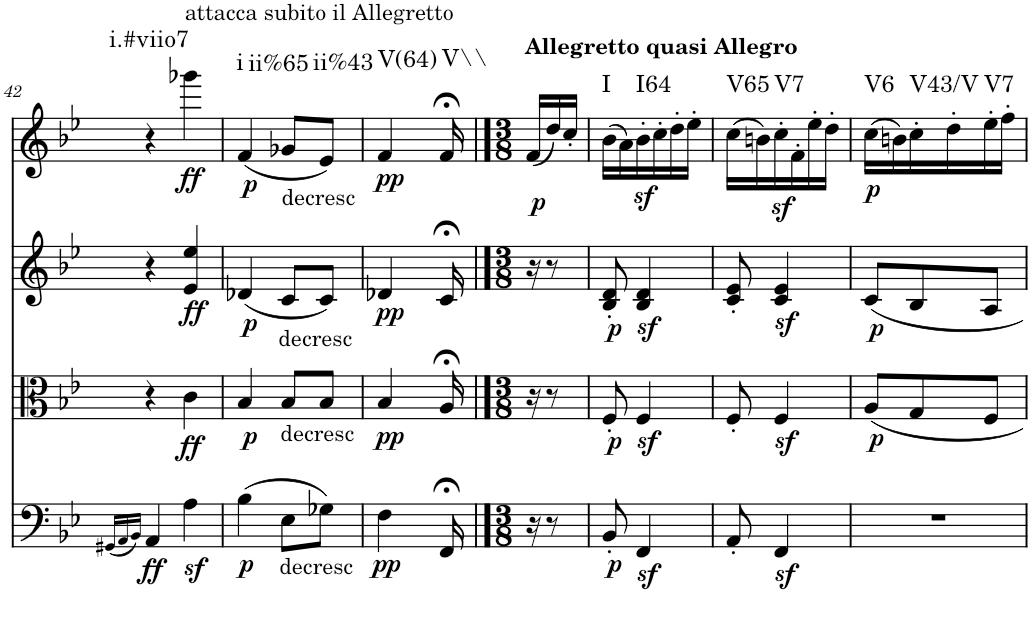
**kern	**dynam	**kern	**dynam	**kern	**dynam	**kern	**dynam	**harte
*part4	*part4	*part3	*part3	*part2	*part2	*part1	*part1	*part1
*staff4	*staff4	*staff3	*staff3	*staff2	*staff2	*staff1	*staff1	*
*I"Violoncello	*	*I"Viola	*	*I"Violin II	*	*I"Violin I	*	*
*I'Vc	*	*I'Vla	*	*I'Vln	*	*I'Vln	*	*
!!LO:PB:g=z
*clefF4	*	*clefC3	*	*clefG2	*	*clefG2	*	*
*k[b-e-]	*	*k[b-e-]	*	*k[b-e-]	*	*k[b-e-]	*	*
*M2/4	*	*M2/4	*	*M2/4	*	*M2/4	*	*
=42	=42	=42	=42	=42	=42	=42	=42	=42
(16qGG#X/LL	.	.	.	.	.	.	.	.
16qAA/	.	.	.	.	.	.	.	.
16qBB-/JJ)	.	.	.	.	.	.	.	.
!	!LO:DY:b	!	!	!	!	!	!	!LO:H:kt=i.#viio7
4AA/	ff	4r	.	4r	.	4r	.	N
!	!	!	!	!	!	!LO:TX:a:t=attacca subito il Allegretto	!	!
!	!	!	!LO:DY:b	!	!LO:DY:b	!	!LO:DY:b	!
4Az<\	.	4c\	ff	4e-/ 4ee-/	ff	4ggg-X\	ff	.
=43	=43	=43	=43	=43	=43	=43	=43	=43
!	!LO:DY:b	!	!LO:DY:b	!	!LO:DY:b	!	!LO:DY:b	!LO:H:kt=i
(4B-\	p	4B-/	p	(4d-X/	p	(4f/	p	N
!	!	!	!	!	!	!LO:TX:b:t=decresc	!	!
!	!	!LO:TX:a:t=decresc	!	!	!	!	!	!
!	!	!LO:TX:b:t=decresc	!	!	!	!	!	!
!LO:TX:b:t=decresc	!	!	!	!	!	!	!	!LO:H:kt=ii%65
8E-\L	.	8B-/L	.	8c/L	.	8g-X/L	.	N
!	!	!	!	!	!	!	!	!LO:H:kt=ii%43
8G-X\J)	.	8B-/J	.	8c/J)	.	8e-/J)	.	N
=44	=44	=44	=44	=44	=44	=44	=44	=44
!	!LO:DY:b	!	!LO:DY:b	!	!LO:DY:b	!	!LO:DY:b	!LO:H:kt=V(64)
4F\	pp	4B-/	pp	4d-X/	pp	4f/	pp	N
!	!	!	!	!	!	!	!	!LO:H:kt=V\\
16FF;</	.	16A;</	.	16c;</	.	16f;</	.	N
==45	==45	==45	==45	==45	==45	==45	==45	==45
*M3/8	*	*M3/8	*	*M3/8	*	*M3/8	*	*
!	!	!	!	!	!	!LO:TX:a:B:t=Allegretto quasi Allegro	!	!
!	!	!	!	!	!	!	!LO:DY:b	!
16r	.	16r	.	16r	.	(16f/LL	p	.
8r	.	8r	.	8r	.	16dd/)	.	.
.	.	.	.	.	.	16cc'/JJ	.	.
=46	=46	=46	=46	=46	=46	=46	=46	=46
!	!LO:DY:b	!	!LO:DY:b	!	!	!	!	!
!	!	!	!LO:DY:n=1:a	!	!	!	!	!LO:H:kt=I
8BB-'/	p	8F'/	p p	8B-/' 8d/'	.	(16b-\LL	.	N
.	.	.	.	.	.	16a\)	.	.
!	!	!	!	!	!	!	!LO:DY:b	!LO:H:kt=I64
4FFz</	.	4Fz</	.	4B-/z< 4d/z<	.	16b-'\	sf	N
.	.	.	.	.	.	16cc'\	.	.
.	.	.	.	.	.	16dd'\	.	.
.	.	.	.	.	.	16ee-'\JJ	.	.
=47	=47	=47	=47	=47	=47	=47	=47	=47
!	!	!	!	!	!	!	!	!LO:H:kt=V65
8AA'/	.	8F'/	.	8c/' 8e-/'	.	(16cc\LL	.	N
.	.	.	.	.	.	16bn\)	.	.
!	!	!	!	!	!	!	!LO:DY:b	!LO:H:kt=V7
4FFz</	.	4Fz</	.	4c/z< 4e-/z<	.	16cc'\	sf	N
.	.	.	.	.	.	16f'\	.	.
.	.	.	.	.	.	16ee-'\	.	.
.	.	.	.	.	.	16dd'\JJ	.	.
=48	=48	=48	=48	=48	=48	=48	=48	=48
!	!	!	!LO:DY:b	!	!LO:DY:b	!	!LO:DY:b	!LO:H:kt=V6
4.r	.	8A/L	p	8c/L	p	(16cc\LL	p	N
.	.	.	.	.	.	16bn\)	.	.
!	!	!	!	!	!	!	!	!LO:H:kt=V43/V
.	.	8G/	.	8B-/	.	16cc'\	.	N
.	.	.	.	.	.	16dd'\	.	.
!	!	!	!	!	!	!	!	!LO:H:kt=V7
.	.	8F/J	.	8A/J	.	16ee-'\	.	N
.	.	.	.	.	.	16ff'\JJ	.	.
=	=	=	=	=	=	=	=	=
*-	*-	*-	*-	*-	*-	*-	*-	*-
